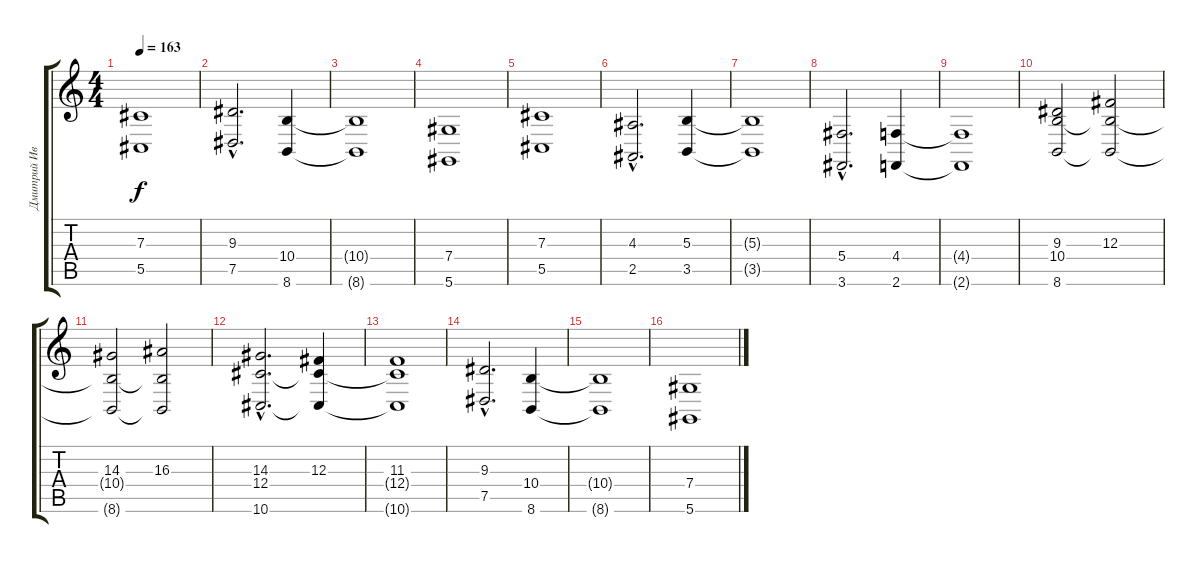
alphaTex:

\track ("Дмитрий Иванов" "Дмитрий Ив") {instrument choiraahs}
\staff {score tabs}
\tuning (Eb4 Bb3 Gb3 Db3 Ab2 Eb2) {hide}
\ts (4 4)
\tempo 163
\clef g2
\ks c
(7.3 5.5).1{dy f} |
(9.3{hac} 7.5{hac}).2{d} (10.4 8.6).4 |
(10.4{t} 8.6{t}).1 |
(7.4 5.6).1 |
(7.3 5.5).1 |
(4.3{hac} 2.5{hac}).2{d} (5.3 3.5).4 |
(5.3{t} 3.5{t}).1 |
(5.4{hac} 3.6{hac}).2{d} (4.4 2.6).4 |
(4.4{t} 2.6{t}).1 |
(9.3 10.4 8.6).2 (12.3 10.4{t} 8.6{t}).2 |
(14.3 10.4{t} 8.6{t}).2 (16.3 10.4{t} 8.6{t}).2 |
(14.3{hac} 12.4{hac} 10.6{hac}).2{d} (12.3 12.4{t} 10.6{t}).4 |
(11.3 12.4{t} 10.6{t}).1 |
(9.3{hac} 7.5{hac}).2{d} (10.4 8.6).4 |
(10.4{t} 8.6{t}).1 |
(7.4 5.6).1
